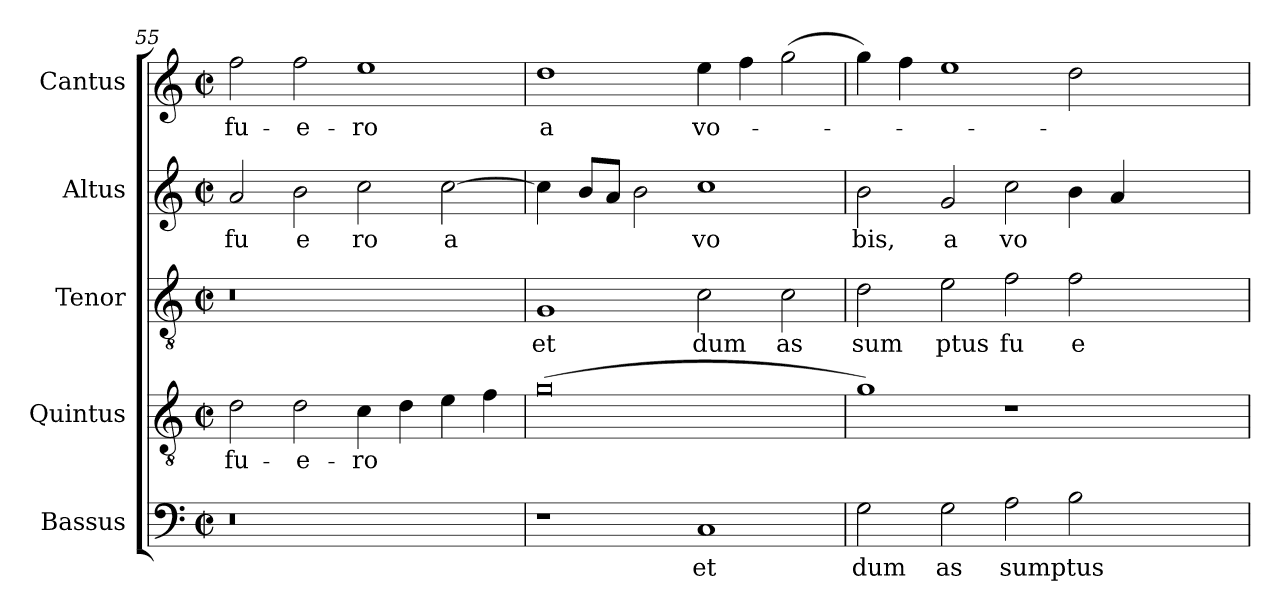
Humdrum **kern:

**kern	**text	**kern	**text	**kern	**text	**kern	**text	**kern	**text
*part5	*part5	*part4	*part4	*part3	*part3	*part2	*part2	*part1	*part1
*staff5	*staff5	*staff4	*staff4	*staff3	*staff3	*staff2	*staff2	*staff1	*staff1
*I"Bassus	*	*I"Quintus	*	*I"Tenor	*	*I"Altus	*	*I"Cantus	*
*clefF4	*	*clefGv2	*	*clefGv2	*	*clefG2	*	*clefG2	*
*M2/2	*	*M2/2	*	*M2/2	*	*M2/2	*	*M2/2	*
*met(c|)	*	*met(c|)	*	*met(c|)	*	*met(c|)	*	*met(c|)	*
=55	=55	=55	=55	=55	=55	=55	=55	=55	=55
!	!	!	!LO:LY:b:cj	!	!	!	!LO:LY:b:cj	!	!LO:LY:b:cj
0r	.	2d\	fu-	0r	.	2a/	fu	2ff\	fu-
!	!	!	!LO:LY:b:cj	!	!	!	!LO:LY:b:cj	!	!LO:LY:b:cj
.	.	2d\	-e-	.	.	2b\	e	2ff\	-e-
!	!	!	!LO:LY:b:cj	!	!	!	!LO:LY:b:cj	!	!LO:LY:b:cj
.	.	4c\	-ro	.	.	2cc\	ro	1ee	-ro
.	.	4d\	.	.	.	.	.	.	.
!	!	!	!	!	!	!	!LO:LY:b:cj	!	!
.	.	4e\	.	.	.	[>2cc\	a	.	.
.	.	4f\	.	.	.	.	.	.	.
=56	=56	=56	=56	=56	=56	=56	=56	=56	=56
!	!	!	!	!	!LO:LY:b:cj	!	!	!	!LO:LY:b:cj
1r	.	(>0g	.	1G	et	4cc\]	.	1dd	a
.	.	.	.	.	.	8b/L	.	.	.
.	.	.	.	.	.	8a/J	.	.	.
.	.	.	.	.	.	2b\	.	.	.
!	!LO:LY:b:cj	!	!	!	!LO:LY:b:cj	!	!LO:LY:b:cj	!	!LO:LY:b:cj
1C	et	.	.	2c\	dum	1cc	vo	4ee\	vo-
.	.	.	.	.	.	.	.	4ff\	.
!	!	!	!	!	!LO:LY:b:cj	!	!	!	!
.	.	.	.	2c\	as	.	.	(>2gg\	.
=57	=57	=57	=57	=57	=57	=57	=57	=57	=57
!	!LO:LY:b:cj	!	!	!	!LO:LY:b:cj	!	!LO:LY:b:cj	!	!
2G\	dum	1g)	.	2d\	sum	2b\	bis,	4gg\)	.
.	.	.	.	.	.	.	.	4ff\	.
!	!LO:LY:b:cj	!	!	!	!LO:LY:b:cj	!	!LO:LY:b:cj	!	!
2G\	as	.	.	2e\	ptus	2g/	a	1ee	.
!	!LO:LY:b	!LO:N:vis=1	!	!	!LO:LY:b:cj	!	!LO:LY:b:cj	!	!
2A\	sumptus	0r	.	2f\	fu	2cc\	vo	.	.
!	!	!	!	!	!LO:LY:b:cj	!	!	!	!
2B\	.	.	.	2f\	e	4b\	.	2dd\	.
.	.	.	.	.	.	4a/	.	.	.
1ryy	.	.	.	1ryy	.	1ryy	.	1ryy	.
=	=	=	=	=	=	=	=	=	=
*-	*-	*-	*-	*-	*-	*-	*-	*-	*-
